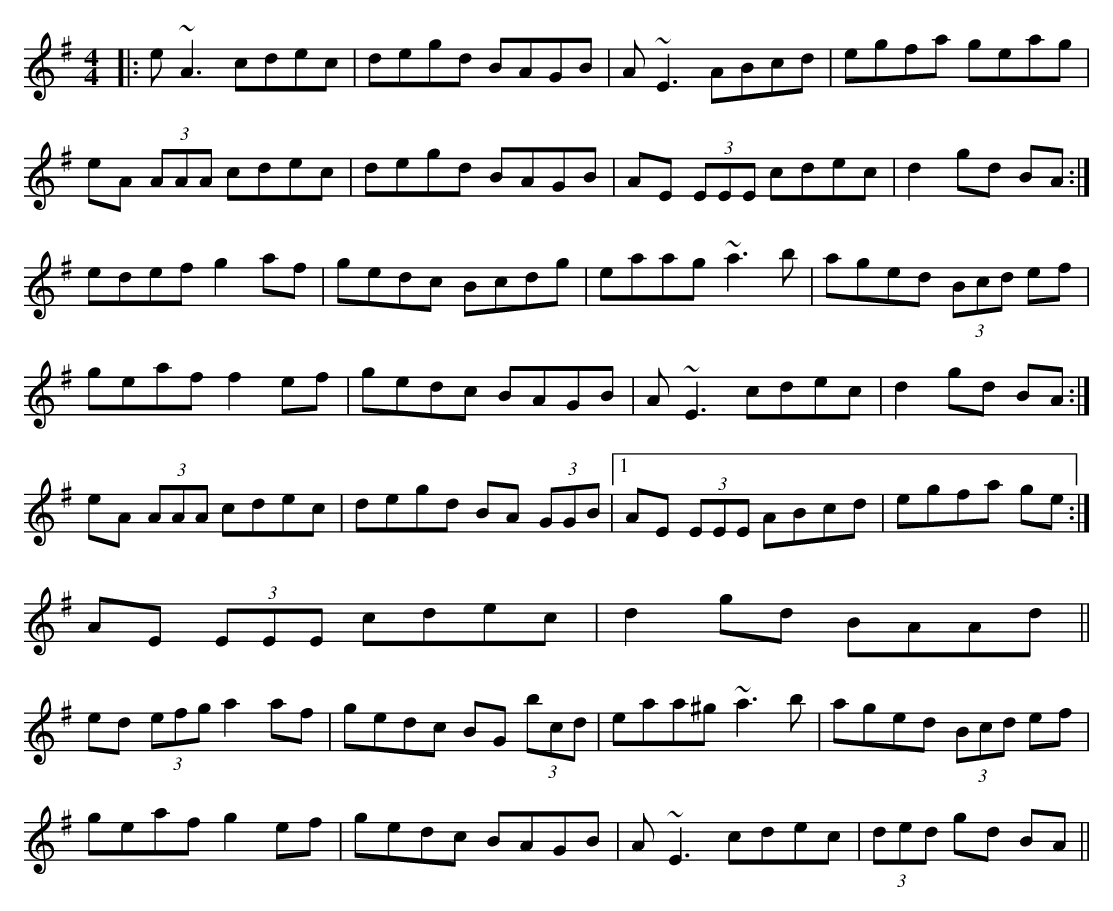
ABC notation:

X:1
M:4/4
K:Ador
|:e ~A3 cdec|degd BAGB|A ~E3 ABcd|egfa geag|
eA (3AAA cdec|degd BAGB|AE (3EEE cdec|d2 gd BA:|
edef g2 af|gedc Bcdg|eaag ~a3 b|aged (3Bcd ef|
geaf f2 ef|gedc BAGB|A ~E3 cdec|d2 gd BA:|
eA (3AAA cdec|degd BA (3GGB|1 AE (3EEE ABcd|egfa ge:|
2 AE (3EEE cdec|d2 gd BAAd||
ed (3efg a2 af|gedc BG (3bcd|eaa^g ~a3 b|aged (3Bcd ef|
geaf g2 ef|gedc BAGB|A ~E3 cdec|(3ded gd BA||
